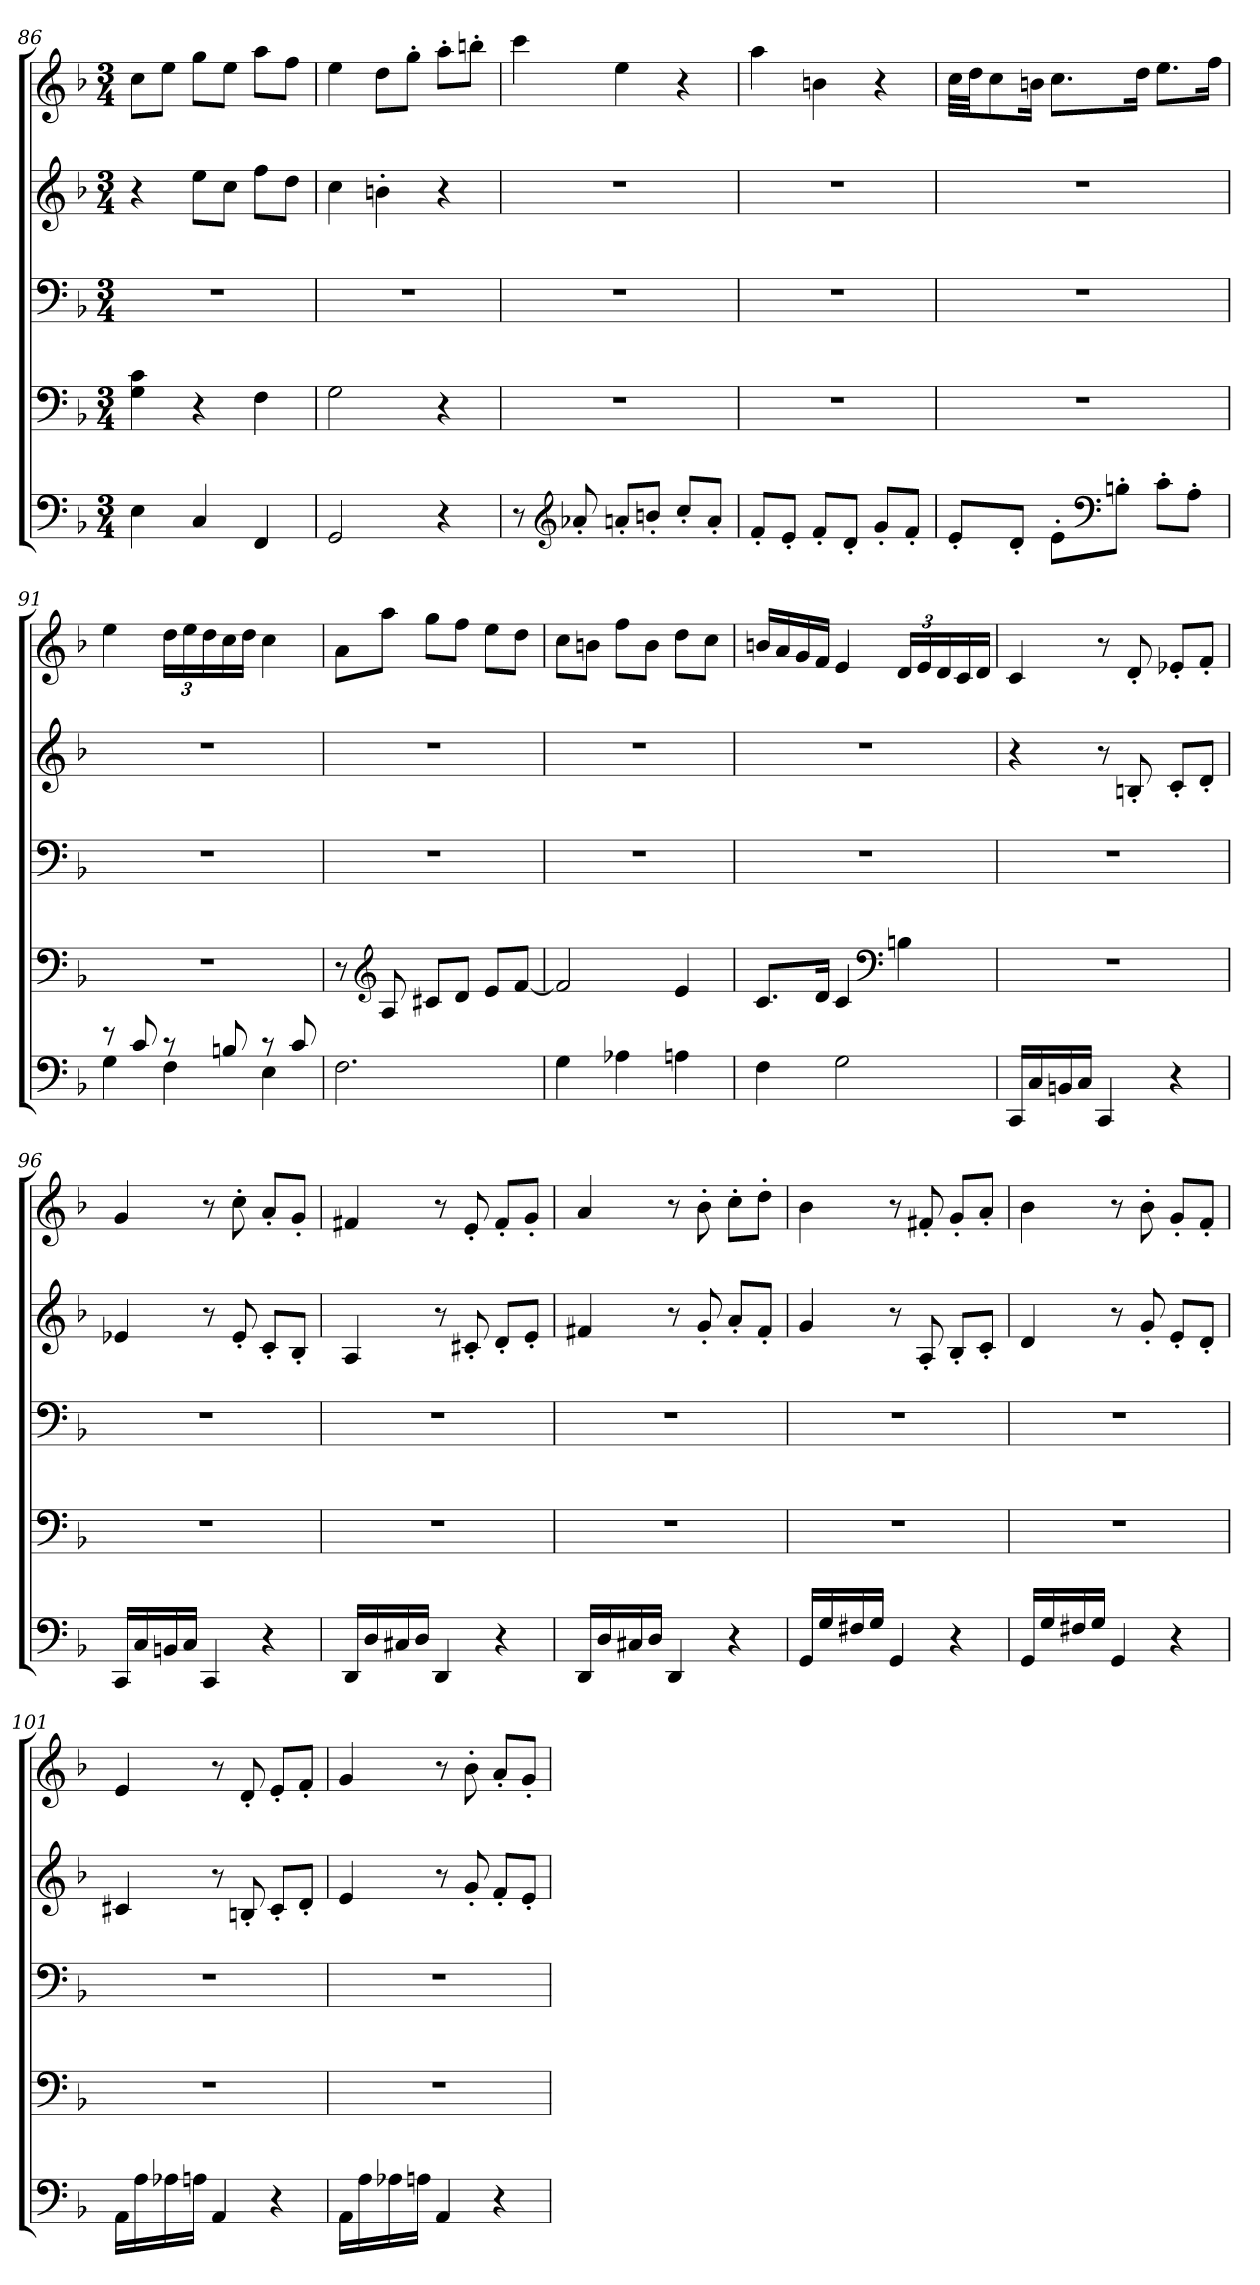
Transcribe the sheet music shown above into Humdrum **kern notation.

**kern	**kern	**kern	**kern	**kern
*part5	*part4	*part3	*part2	*part1
*staff5	*staff4	*staff3	*staff2	*staff1
*clefF4	*clefF4	*clefF4	*clefG2	*clefG2
*k[b-]	*k[b-]	*k[b-]	*k[b-]	*k[b-]
*M3/4	*M3/4	*M3/4	*M3/4	*M3/4
*MM136	*MM136	*MM136	*MM136	*MM136
=86	=86	=86	=86	=86
4E\	4G\ 4c\	2.r	4r	8cc\L
.	.	.	.	8ee\J
4C/	4r	.	8ee\L	8gg\L
.	.	.	8cc\J	8ee\J
4FF/	4F\	.	8ff\L	8aa\L
.	.	.	8dd\J	8ff\J
=87	=87	=87	=87	=87
*	*	*	*	*MM134
2GG/	2G\	2.r	4cc\	4ee\
*	*	*	*	*MM132
.	.	.	4bn'\	8dd\L
*	*	*	*	*MM136
.	.	.	.	8gg'\J
4r	4r	.	4r	8aa'\L
.	.	.	.	8bbn'\J
!!LO:LB:g=z
=88	=88	=88	=88	=88
*	*	*	*	*MM136
8r	2.r	2.r	2.r	4ccc\
*clefG2	*	*	*	*
8a-X'/	.	.	.	.
8an'/L	.	.	.	4ee\
8bn'/J	.	.	.	.
8cc'/L	.	.	.	4r
8a'/J	.	.	.	.
=89	=89	=89	=89	=89
*	*	*	*	*MM138
8f'/L	2.r	2.r	2.r	4aa\
8e'/J	.	.	.	.
8f'/L	.	.	.	4bn\
8d'/J	.	.	.	.
8g'/L	.	.	.	4r
8f'/J	.	.	.	.
=90	=90	=90	=90	=90
*	*	*	*	*MM138
8e'/L	2.r	2.r	2.r	32cc\LLL
.	.	.	.	32dd\JJ
.	.	.	.	8cc\
8d'/J	.	.	.	.
.	.	.	.	16bn\Jk
8e'\L	.	.	.	8.cc\L
*clefF4	*	*	*	*
8Bn'\J	.	.	.	.
.	.	.	.	16dd\Jk
8c'\L	.	.	.	8.ee\L
8A'\J	.	.	.	.
.	.	.	.	16ff\Jk
=91	=91	=91	=91	=91
*	*	*	*	*MM138
*^	*	*	*	*
8r	4G\	2.r	2.r	2.r	4ee\
8c/	.	.	.	.	.
*	*	*	*	*	*Xbrackettup
8r	4F\	.	.	.	24dd\LL
.	.	.	.	.	24ee\
.	.	.	.	.	24dd\
8Bn/	.	.	.	.	16cc\
.	.	.	.	.	16dd\JJ
8r	4E\	.	.	.	4cc\
8c/	.	.	.	.	.
*v	*v	*	*	*	*
!!LO:PB:g=z
=92	=92	=92	=92	=92
*	*	*	*	*MM136
2.F\	8r	2.r	2.r	8a\L
*	*clefG2	*	*	*
.	8A/	.	.	8aa\J
.	8c#X/L	.	.	8gg\L
.	8d/J	.	.	8ff\J
.	8e/L	.	.	8ee\L
.	[8f/J	.	.	8dd\J
=93	=93	=93	=93	=93
*	*	*	*	*MM136
4G\	2f/]	2.r	2.r	8cc\L
.	.	.	.	8bn\J
4A-X\	.	.	.	8ff\L
.	.	.	.	8b\J
4An\	4e/	.	.	8dd\L
.	.	.	.	8cc\J
=94	=94	=94	=94	=94
4F\	8.c/L	2.r	2.r	16bn/LL
.	.	.	.	16a/
.	.	.	.	16g/
.	16d/Jk	.	.	16f/JJ
2G\	4c/	.	.	4e/
*	*clefF4	*	*	*
.	4Bn\	.	.	24d/LL
.	.	.	.	24e/
.	.	.	.	24d/
.	.	.	.	16c/
.	.	.	.	16d/JJ
=95	=95	=95	=95	=95
*	*	*	*	*MM136
16CC/LL	2.r	2.r	4r	4c/
16C/	.	.	.	.
16BBn/	.	.	.	.
16C/JJ	.	.	.	.
4CC/	.	.	8r	8r
.	.	.	8Bn'/	8d'/
4r	.	.	8c'/L	8e-X'/L
.	.	.	8d'/J	8f'/J
!!LO:LB:g=z
=96	=96	=96	=96	=96
16CC/LL	2.r	2.r	4e-X/	4g/
16C/	.	.	.	.
16BBn/	.	.	.	.
16C/JJ	.	.	.	.
4CC/	.	.	8r	8r
.	.	.	8e-'/	8cc'\
4r	.	.	8c'/L	8a'/L
.	.	.	8B-'/J	8g'/J
=97	=97	=97	=97	=97
*	*	*	*	*MM136
16DD/LL	2.r	2.r	4A/	4f#X/
16D/	.	.	.	.
16C#X/	.	.	.	.
16D/JJ	.	.	.	.
4DD/	.	.	8r	8r
.	.	.	8c#X'/	8e'/
4r	.	.	8d'/L	8f#'/L
.	.	.	8e'/J	8g'/J
=98	=98	=98	=98	=98
16DD/LL	2.r	2.r	4f#X/	4a/
16D/	.	.	.	.
16C#X/	.	.	.	.
16D/JJ	.	.	.	.
4DD/	.	.	8r	8r
.	.	.	8g'/	8b-'\
4r	.	.	8a'/L	8cc'\L
.	.	.	8f#'/J	8dd'\J
=99	=99	=99	=99	=99
*	*	*	*	*MM136
16GG/LL	2.r	2.r	4g/	4b-\
16G/	.	.	.	.
16F#X/	.	.	.	.
16G/JJ	.	.	.	.
4GG/	.	.	8r	8r
.	.	.	8A'/	8f#X'/
4r	.	.	8B-'/L	8g'/L
.	.	.	8c'/J	8a'/J
!!LO:PB:g=z
=100	=100	=100	=100	=100
16GG/LL	2.r	2.r	4d/	4b-\
16G/	.	.	.	.
16F#X/	.	.	.	.
16G/JJ	.	.	.	.
4GG/	.	.	8r	8r
.	.	.	8g'/	8b-'\
4r	.	.	8e'/L	8g'/L
.	.	.	8d'/J	8f'/J
=101	=101	=101	=101	=101
*	*	*	*	*MM136
16AA\LL	2.r	2.r	4c#X/	4e/
16A\	.	.	.	.
16A-X\	.	.	.	.
16An\JJ	.	.	.	.
4AA/	.	.	8r	8r
.	.	.	8Bn'/	8d'/
4r	.	.	8c#'/L	8e'/L
.	.	.	8d'/J	8f'/J
=102	=102	=102	=102	=102
16AA\LL	2.r	2.r	4e/	4g/
16A\	.	.	.	.
16A-X\	.	.	.	.
16An\JJ	.	.	.	.
4AA/	.	.	8r	8r
.	.	.	8g'/	8b-'\
4r	.	.	8f'/L	8a'/L
.	.	.	8e'/J	8g'/J
=	=	=	=	=
*-	*-	*-	*-	*-
